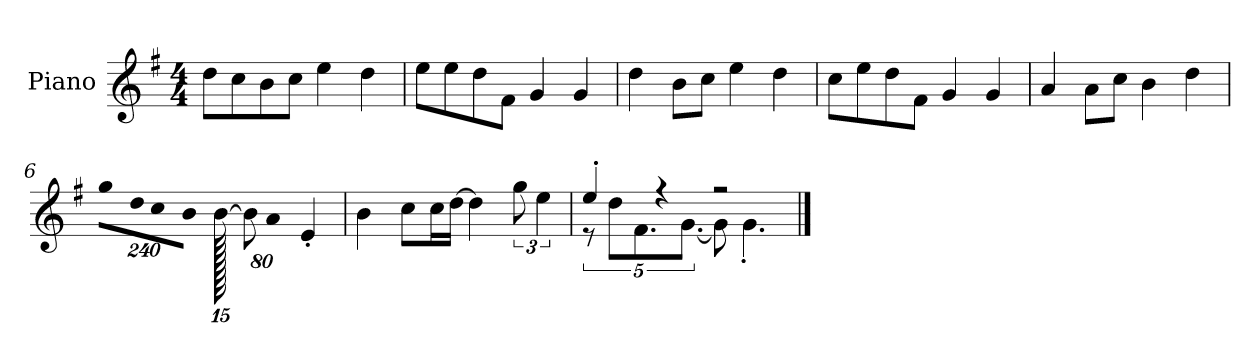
**kern
*part1
*staff1
*I"Piano
*I'P-no
*clefG2
*k[f#]
*M4/4
*MM90
=1
8dd\L
8cc\
8b\
8cc\J
4ee\
4dd\
=2
8ee\L
8ee\
8dd\
8f#\J
4g/
4g/
=3
4dd\
8b\L
8cc\J
4ee\
4dd\
=4
8cc\L
8ee\
8dd\
8f#\J
4g/
4g/
=5
4a/
8a\L
8cc\J
4b\
4dd\
=6
*Xbrackettup
!LO:N:vis=8
960%137gg\L
!LO:N:vis=16
1920%137dd\K
!LO:N:vis=8
960%137cc\
!LO:N:vis=8
960%137b\J
[1920b\
640%53b\]
6a/
4e'/
!!LO:LB:g=z
=7
4b\
8cc\L
16cc\L
[16dd\JJ
4dd\]
*brackettup
12gg\
6ee\
=8
*^
4ee'/	10r
.	10dd\L
.	10.f#\
4r	.
.	[10.g\J
2r	8g\]
.	4.g'\
*v	*v
==
*-
